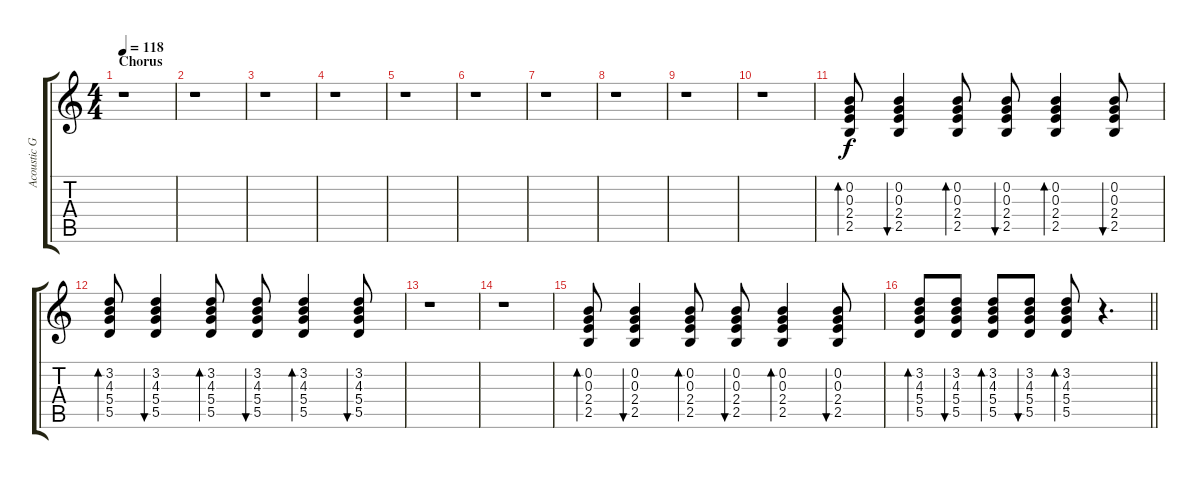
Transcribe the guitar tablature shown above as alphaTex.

\track ("Acoustic Guitar" "Acoustic G") {instrument acousticguitarsteel}
\staff {score tabs}
\tuning (E4 B3 G3 D3 A2 E2) {hide}
\ts (4 4)
\section ("" "Chorus")
\tempo 118
\clef g2
\ks c
r.1{dy f} |
r.1 |
r.1 |
r.1 |
r.1 |
r.1 |
r.1 |
r.1 |
r.1 |
r.1 |
(0.2 0.3 2.4 2.5).8{bd 30} (0.2 0.3 2.4 2.5).4{bu 30} (0.2 0.3 2.4 2.5).8{bd 30} (0.2 0.3 2.4 2.5).8{bu 30} (0.2 0.3 2.4 2.5).4{bd 30} (0.2 0.3 2.4 2.5).8{bu 30} |
(3.2 4.3 5.4 5.5).8{bd 30} (3.2 4.3 5.4 5.5).4{bu 30} (3.2 4.3 5.4 5.5).8{bd 30} (3.2 4.3 5.4 5.5).8{bu 30} (3.2 4.3 5.4 5.5).4{bd 30} (3.2 4.3 5.4 5.5).8{bu 30} |
r.1 |
r.1 |
(0.2 0.3 2.4 2.5).8{bd 30} (0.2 0.3 2.4 2.5).4{bu 30} (0.2 0.3 2.4 2.5).8{bd 30} (0.2 0.3 2.4 2.5).8{bu 30} (0.2 0.3 2.4 2.5).4{bd 30} (0.2 0.3 2.4 2.5).8{bu 30} |
\barLineRight lightlight
(3.2 4.3 5.4 5.5).8{bd 30} (3.2 4.3 5.4 5.5).8{bu 30} (3.2 4.3 5.4 5.5).8{bd 30} (3.2 4.3 5.4 5.5).8{bu 30} (3.2 4.3 5.4 5.5).8{bd 30} r.4{d}
